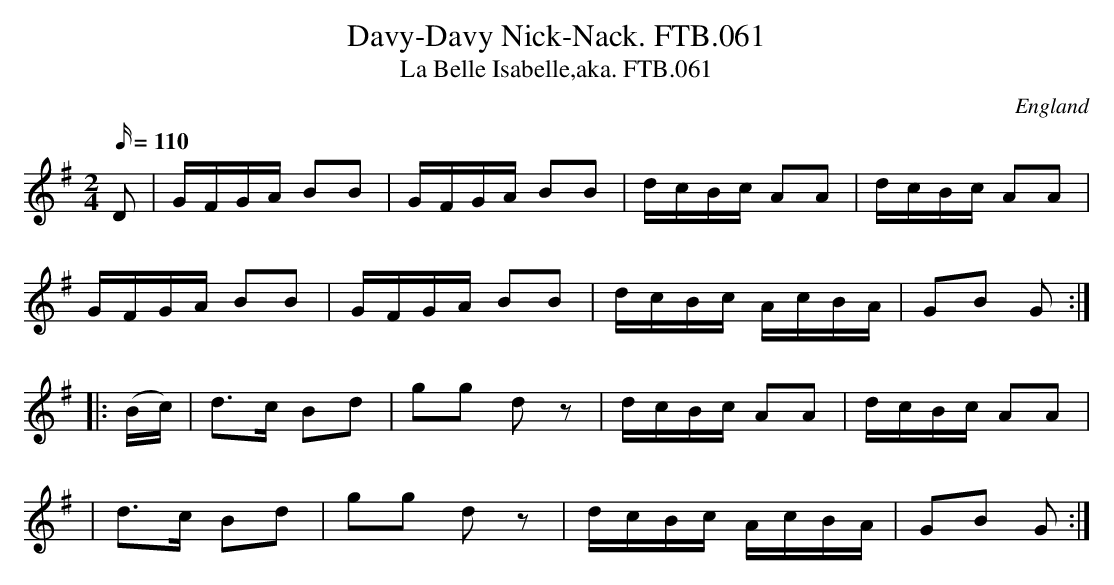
X:1
T:Davy-Davy Nick-Nack. FTB.061
T:La Belle Isabelle,aka. FTB.061
M:2/4
L:1/16
Q:110
O:England
K:G major
D2|GFGA B2B2|GFGA B2B2|dcBc A2A2|dcBc A2A2|
GFGA B2B2|GFGA B2B2|dcBc AcBA|G2B2 G2:|
|:(Bc)|d3c B2d2|g2g2 d2z2|dcBc A2A2|dcBc A2A2|
|d3c B2d2|g2g2 d2z2|dcBc AcBA|G2B2 G2:|
